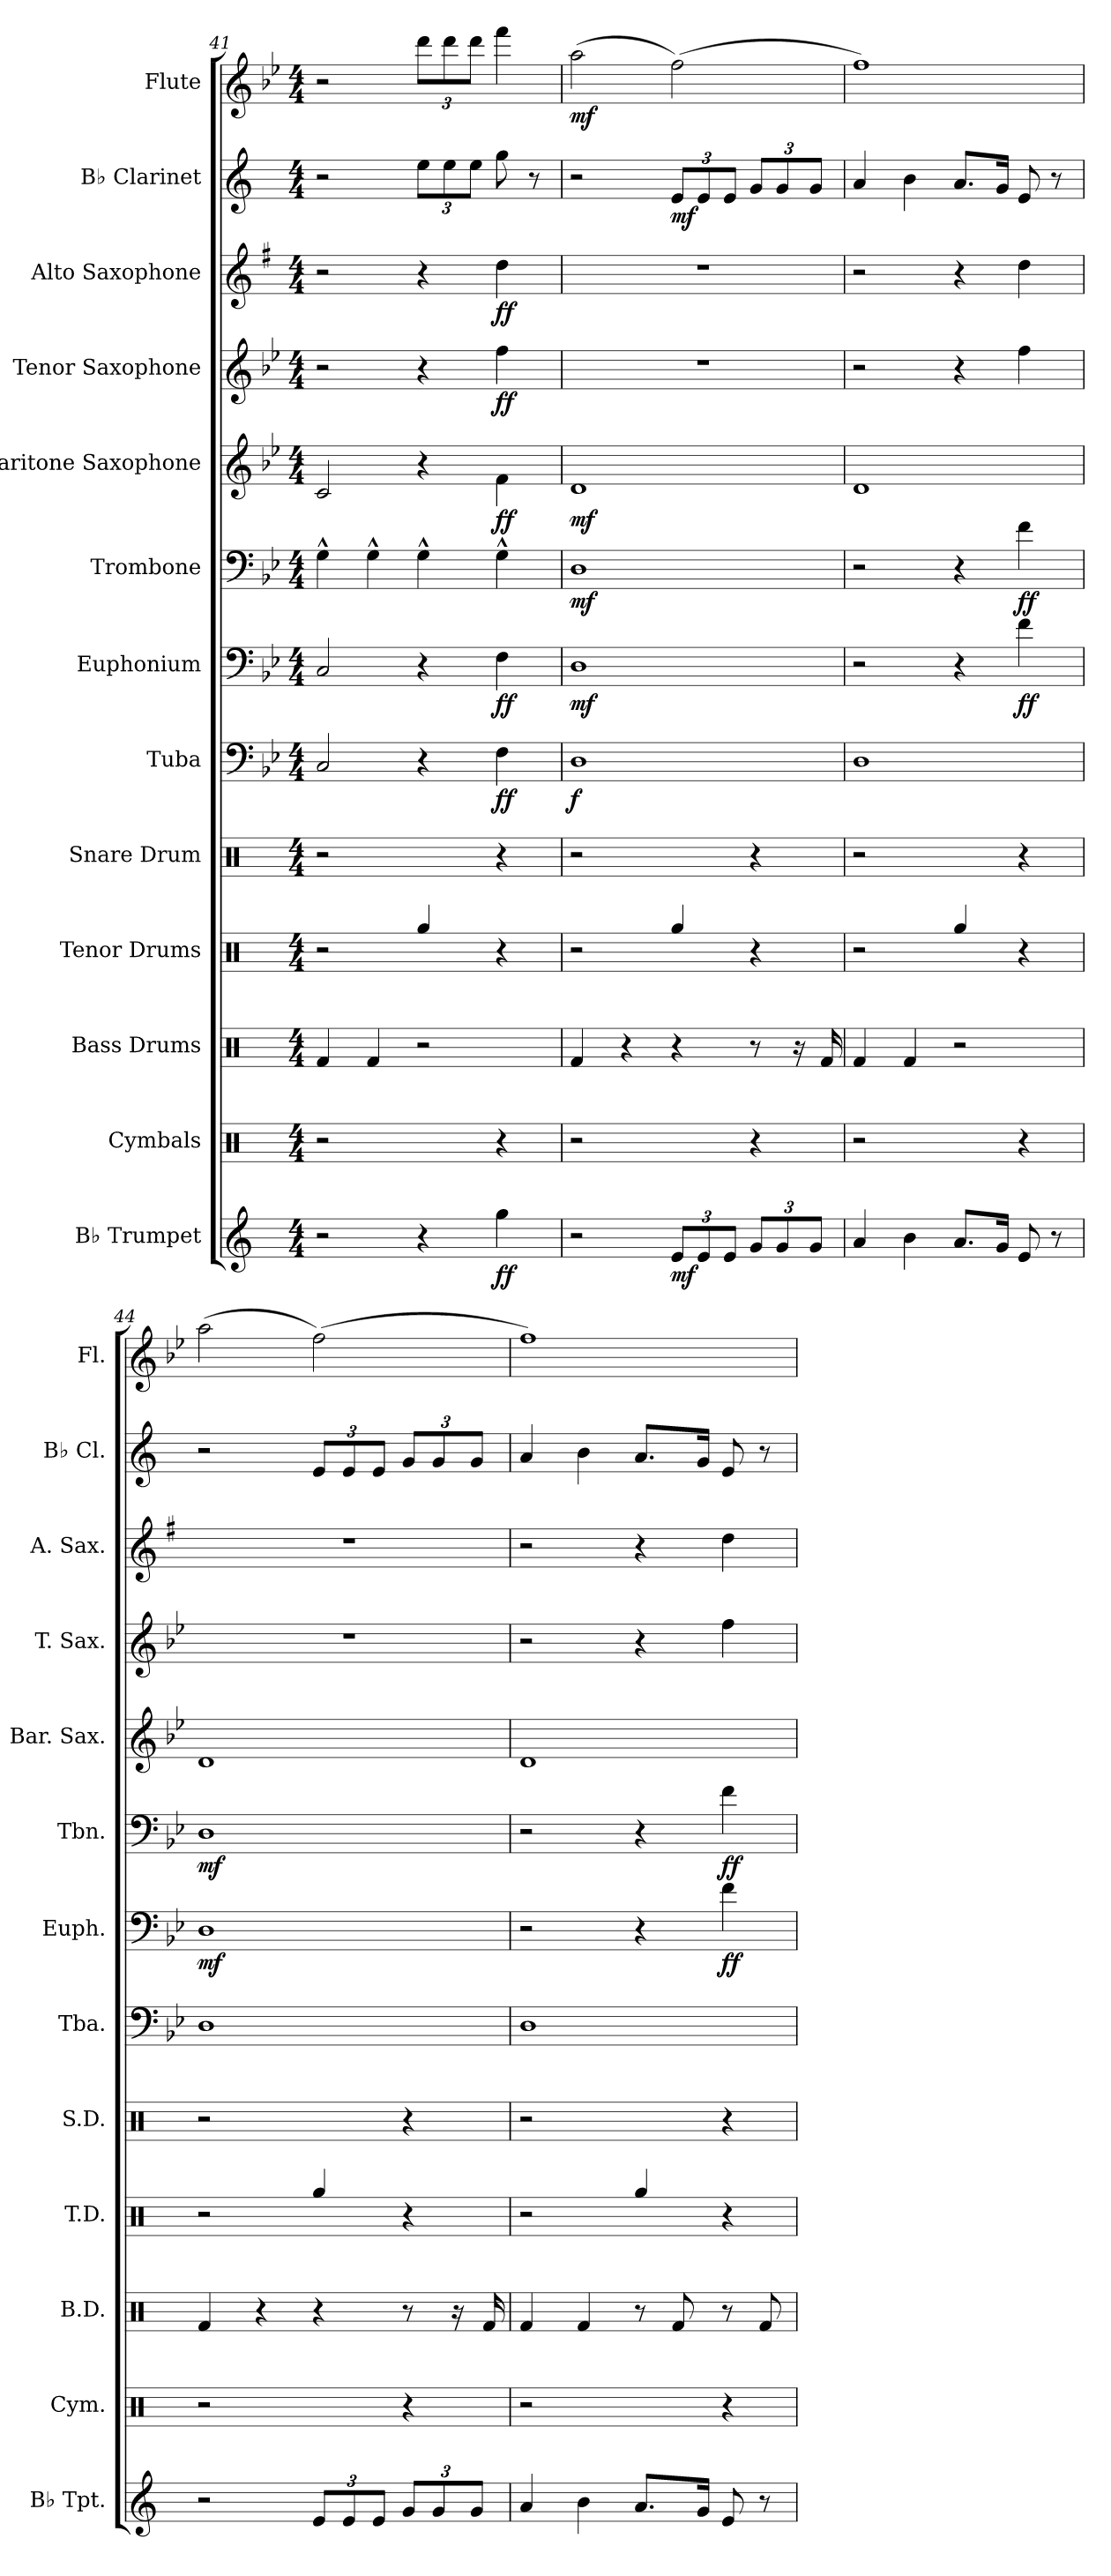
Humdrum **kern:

**kern	**dynam	**kern	**kern	**kern	**kern	**kern	**dynam	**kern	**dynam	**kern	**dynam	**kern	**dynam	**kern	**dynam	**kern	**dynam	**kern	**dynam	**kern	**dynam
*part13	*part13	*part12	*part11	*part10	*part9	*part8	*part8	*part7	*part7	*part6	*part6	*part5	*part5	*part4	*part4	*part3	*part3	*part2	*part2	*part1	*part1
*staff13	*staff13	*staff12	*staff11	*staff10	*staff9	*staff8	*staff8	*staff7	*staff7	*staff6	*staff6	*staff5	*staff5	*staff4	*staff4	*staff3	*staff3	*staff2	*staff2	*staff1	*staff1
*I"B♭ Trumpet	*	*I"Cymbals	*I"Bass Drums	*I"Tenor Drums	*I"Snare Drum	*I"Tuba	*	*I"Euphonium	*	*I"Trombone	*	*I"Baritone Saxophone	*	*I"Tenor Saxophone	*	*I"Alto Saxophone	*	*I"B♭ Clarinet	*	*I"Flute	*
*I'B♭ Tpt.	*	*I'Cym.	*I'B.D.	*I'T.D.	*I'S.D.	*I'Tba.	*	*I'Euph.	*	*I'Tbn.	*	*I'Bar. Sax.	*	*I'T. Sax.	*	*I'A. Sax.	*	*I'B♭ Cl.	*	*I'Fl.	*
*clefG2	*	*clefX	*clefX	*clefX	*clefX	*clefF4	*	*clefF4	*	*clefF4	*	*clefG2	*	*clefG2	*	*clefG2	*	*clefG2	*	*clefG2	*
*ITrd1c2	*	*	*	*	*	*	*	*	*	*	*	*ITrd12c21	*	*ITrd8c14	*	*ITrd5c9	*	*ITrd1c2	*	*	*
*k[b-e-]	*	*k[]	*k[]	*k[]	*k[]	*k[b-e-]	*	*k[b-e-]	*	*k[b-e-]	*	*k[b-e-]	*	*k[b-e-]	*	*k[b-e-]	*	*k[b-e-]	*	*k[b-e-]	*
*M4/4	*	*M4/4	*M4/4	*M4/4	*M4/4	*M4/4	*	*M4/4	*	*M4/4	*	*M4/4	*	*M4/4	*	*M4/4	*	*M4/4	*	*M4/4	*
=41	=41	=41	=41	=41	=41	=41	=41	=41	=41	=41	=41	=41	=41	=41	=41	=41	=41	=41	=41	=41	=41
2r	.	2r	4Rf/	2r	2r	2C/	.	2C/	.	4G^^\	.	2C/	.	2r	.	2r	.	2r	.	2r	.
.	.	.	4Rf/	.	.	.	.	.	.	4G^^\	.	.	.	.	.	.	.	.	.	.	.
*	*	*	*	*	*	*	*	*	*	*	*	*	*	*	*	*	*	*Xbrackettup	*	*Xbrackettup	*
4r	.	4R/	2r	4Rgg/	4R/	4r	.	4r	.	4G^^\	.	4r	.	4r	.	4r	.	12dd\L	.	12ddd\L	.
.	.	.	.	.	.	.	.	.	.	.	.	.	.	.	.	.	.	12dd\	.	12ddd\	.
.	.	.	.	.	.	.	.	.	.	.	.	.	.	.	.	.	.	12dd\J	.	12ddd\J	.
!	!LO:DY:b	!	!	!	!	!	!LO:DY:b	!	!LO:DY:b	!	!	!	!LO:DY:b	!	!LO:DY:b	!	!LO:DY:b	!	!	!	!
4ff\	ff	4r	.	4r	4r	4F\	ff	4F\	ff	4G^^\	.	4F\	ff	4f\	ff	4f\	ff	8ff\	.	4fff\	.
.	.	.	.	.	.	.	.	.	.	.	.	.	.	.	.	.	.	8r	.	.	.
=42	=42	=42	=42	=42	=42	=42	=42	=42	=42	=42	=42	=42	=42	=42	=42	=42	=42	=42	=42	=42	=42
!	!	!	!	!	!	!	!LO:DY:b	!	!LO:DY:b	!	!LO:DY:b	!	!LO:DY:b	!	!	!	!	!	!	!	!LO:DY:b
2r	.	2r	4Rf/	2r	2r	1D	f	1D	mf	1D	mf	1D	mf	1r	.	1r	.	2r	.	(2aa\	mf
.	.	.	4r	.	.	.	.	.	.	.	.	.	.	.	.	.	.	.	.	.	.
*Xbrackettup	*	*	*	*	*	*	*	*	*	*	*	*	*	*	*	*	*	*	*	*	*
!	!LO:DY:b	!	!	!	!	!	!	!	!	!	!	!	!	!	!	!	!	!	!LO:DY:b	!	!
12d/L	mf	4R/	4r	4Rgg/	4R/	.	.	.	.	.	.	.	.	.	.	.	.	12d/L	mf	(2ff\)	.
12d/	.	.	.	.	.	.	.	.	.	.	.	.	.	.	.	.	.	12d/	.	.	.
12d/J	.	.	.	.	.	.	.	.	.	.	.	.	.	.	.	.	.	12d/J	.	.	.
12f/L	.	4r	8r	4r	4r	.	.	.	.	.	.	.	.	.	.	.	.	12f/L	.	.	.
12f/	.	.	.	.	.	.	.	.	.	.	.	.	.	.	.	.	.	12f/	.	.	.
.	.	.	16r	.	.	.	.	.	.	.	.	.	.	.	.	.	.	.	.	.	.
12f/J	.	.	.	.	.	.	.	.	.	.	.	.	.	.	.	.	.	12f/J	.	.	.
.	.	.	16Rf/	.	.	.	.	.	.	.	.	.	.	.	.	.	.	.	.	.	.
=43	=43	=43	=43	=43	=43	=43	=43	=43	=43	=43	=43	=43	=43	=43	=43	=43	=43	=43	=43	=43	=43
4g/	.	2r	4Rf/	2r	2r	1D	.	2r	.	2r	.	1D	.	2r	.	2r	.	4g/	.	1ff)	.
4a\	.	.	4Rf/	.	.	.	.	.	.	.	.	.	.	.	.	.	.	4a\	.	.	.
8.g/L	.	4R/	2r	4Rgg/	4R/	.	.	4r	.	4r	.	.	.	4r	.	4r	.	8.g/L	.	.	.
16f/Jk	.	.	.	.	.	.	.	.	.	.	.	.	.	.	.	.	.	16f/Jk	.	.	.
!	!	!	!	!	!	!	!	!	!LO:DY:b	!	!LO:DY:b	!	!	!	!	!	!	!	!	!	!
8d/	.	4r	.	4r	4r	.	.	4f\	ff	4f\	ff	.	.	4f\	.	4f\	.	8d/	.	.	.
8r	.	.	.	.	.	.	.	.	.	.	.	.	.	.	.	.	.	8r	.	.	.
!!LO:PB:g=z
=44	=44	=44	=44	=44	=44	=44	=44	=44	=44	=44	=44	=44	=44	=44	=44	=44	=44	=44	=44	=44	=44
!	!	!	!	!	!	!	!	!	!LO:DY:b	!	!LO:DY:b	!	!	!	!	!	!	!	!	!	!
2r	.	2r	4Rf/	2r	2r	1D	.	1D	mf	1D	mf	1D	.	1r	.	1r	.	2r	.	(2aa\	.
.	.	.	4r	.	.	.	.	.	.	.	.	.	.	.	.	.	.	.	.	.	.
12d/L	.	4R/	4r	4Rgg/	4R/	.	.	.	.	.	.	.	.	.	.	.	.	12d/L	.	(2ff\)	.
12d/	.	.	.	.	.	.	.	.	.	.	.	.	.	.	.	.	.	12d/	.	.	.
12d/J	.	.	.	.	.	.	.	.	.	.	.	.	.	.	.	.	.	12d/J	.	.	.
12f/L	.	4r	8r	4r	4r	.	.	.	.	.	.	.	.	.	.	.	.	12f/L	.	.	.
12f/	.	.	.	.	.	.	.	.	.	.	.	.	.	.	.	.	.	12f/	.	.	.
.	.	.	16r	.	.	.	.	.	.	.	.	.	.	.	.	.	.	.	.	.	.
12f/J	.	.	.	.	.	.	.	.	.	.	.	.	.	.	.	.	.	12f/J	.	.	.
.	.	.	16Rf/	.	.	.	.	.	.	.	.	.	.	.	.	.	.	.	.	.	.
=45	=45	=45	=45	=45	=45	=45	=45	=45	=45	=45	=45	=45	=45	=45	=45	=45	=45	=45	=45	=45	=45
4g/	.	2r	4Rf/	2r	2r	1D	.	2r	.	2r	.	1D	.	2r	.	2r	.	4g/	.	1ff)	.
4a\	.	.	4Rf/	.	.	.	.	.	.	.	.	.	.	.	.	.	.	4a\	.	.	.
8.g/L	.	4R/	8r	4Rgg/	4R/	.	.	4r	.	4r	.	.	.	4r	.	4r	.	8.g/L	.	.	.
.	.	.	8Rf/	.	.	.	.	.	.	.	.	.	.	.	.	.	.	.	.	.	.
16f/Jk	.	.	.	.	.	.	.	.	.	.	.	.	.	.	.	.	.	16f/Jk	.	.	.
!	!	!	!	!	!	!	!	!	!LO:DY:b	!	!LO:DY:b	!	!	!	!	!	!	!	!	!	!
8d/	.	4r	8r	4r	4r	.	.	4f\	ff	4f\	ff	.	.	4f\	.	4f\	.	8d/	.	.	.
8r	.	.	8Rf/	.	.	.	.	.	.	.	.	.	.	.	.	.	.	8r	.	.	.
=	=	=	=	=	=	=	=	=	=	=	=	=	=	=	=	=	=	=	=	=	=
*-	*-	*-	*-	*-	*-	*-	*-	*-	*-	*-	*-	*-	*-	*-	*-	*-	*-	*-	*-	*-	*-
